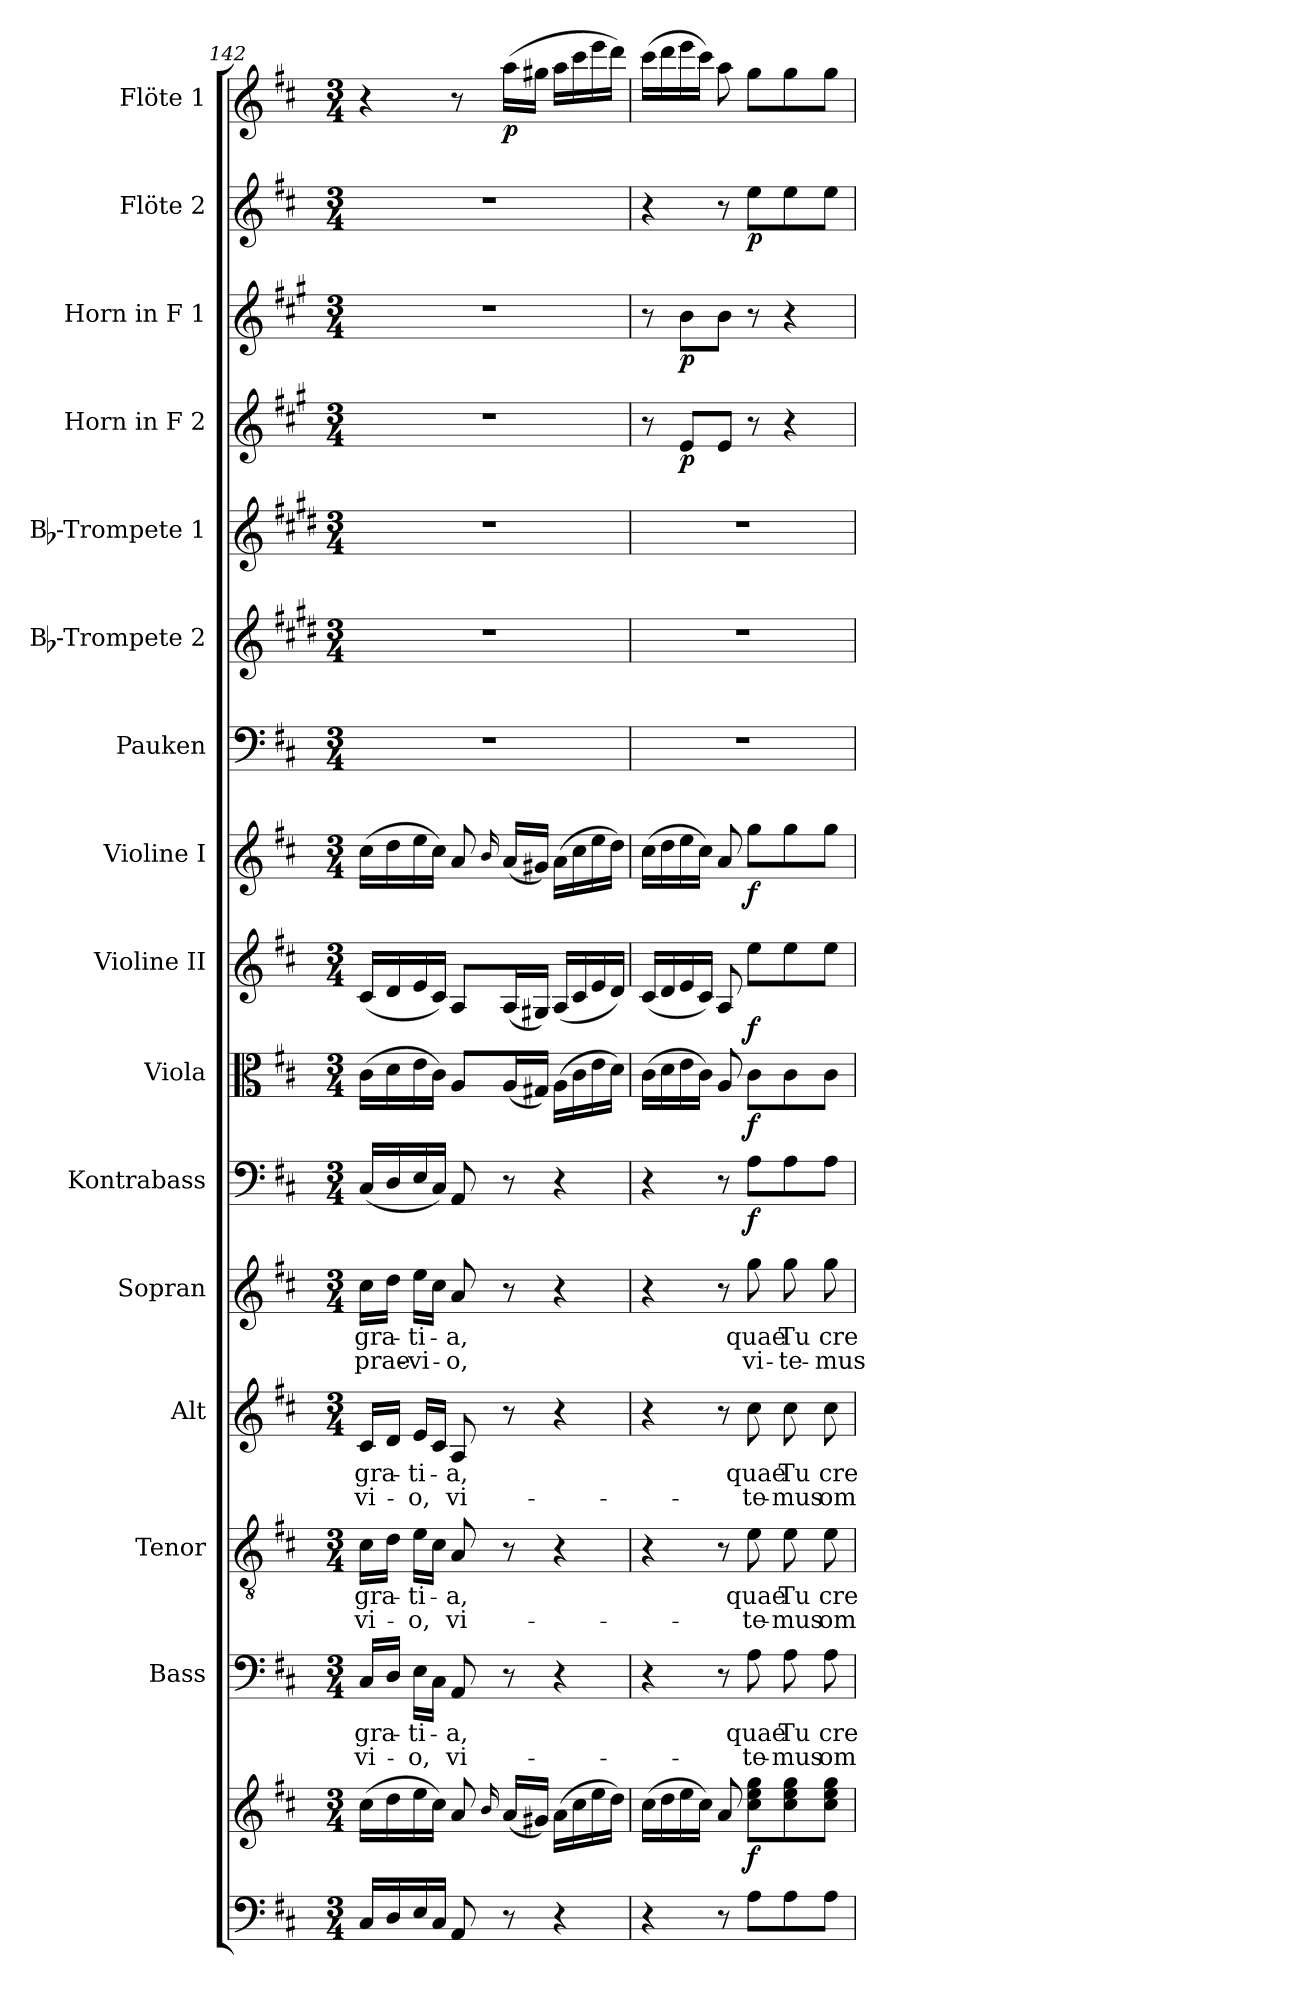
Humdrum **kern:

**kern	**kern	**dynam	**kern	**text	**text	**kern	**text	**text	**kern	**text	**text	**kern	**text	**text	**kern	**dynam	**kern	**dynam	**kern	**dynam	**kern	**dynam	**kern	**kern	**kern	**kern	**dynam	**kern	**dynam	**kern	**dynam	**kern	**dynam
*part16	*part16	*part16	*part15	*part15	*part15	*part14	*part14	*part14	*part13	*part13	*part13	*part12	*part12	*part12	*part11	*part11	*part10	*part10	*part9	*part9	*part8	*part8	*part7	*part6	*part5	*part4	*part4	*part3	*part3	*part2	*part2	*part1	*part1
*staff17	*staff16	*staff16/17	*staff15	*staff15	*staff15	*staff14	*staff14	*staff14	*staff13	*staff13	*staff13	*staff12	*staff12	*staff12	*staff11	*staff11	*staff10	*staff10	*staff9	*staff9	*staff8	*staff8	*staff7	*staff6	*staff5	*staff4	*staff4	*staff3	*staff3	*staff2	*staff2	*staff1	*staff1
*	*	*	*I"Bass	*	*	*I"Tenor	*	*	*I"Alt	*	*	*I"Sopran	*	*	*I"Kontrabass	*	*I"Viola	*	*I"Violine II	*	*I"Violine I	*	*I"Pauken	*I"Bb-Trompete 2	*I"Bb-Trompete 1	*I"Horn in F 2	*	*I"Horn in F 1	*	*I"Flöte 2	*	*I"Flöte 1	*
*	*	*	*I'B.	*	*	*I'T.	*	*	*I'A.	*	*	*I'S.	*	*	*I'Kb.	*	*I'Vla.	*	*I'Vl. II	*	*I'Vl. I	*	*I'Pk.	*I'Bb Trp. 2	*I'Bb Trp. 1	*	*	*	*	*I'Fl. 2	*	*I'Fl. 1	*
!!LO:PB:g=z
*clefF4	*clefG2	*	*clefF4	*	*	*clefGv2	*	*	*clefG2	*	*	*clefG2	*	*	*clefF4	*	*clefC3	*	*clefG2	*	*clefG2	*	*clefF4	*clefG2	*clefG2	*clefG2	*	*clefG2	*	*clefG2	*	*clefG2	*
*	*	*	*	*	*	*	*	*	*	*	*	*	*	*	*ITrd7c12	*	*	*	*	*	*	*	*	*ITrd1c2	*ITrd1c2	*ITrd4c7	*	*ITrd4c7	*	*	*	*	*
*k[f#c#]	*k[f#c#]	*	*k[f#c#]	*	*	*k[f#c#]	*	*	*k[f#c#]	*	*	*k[f#c#]	*	*	*k[f#c#]	*	*k[f#c#]	*	*k[f#c#]	*	*k[f#c#]	*	*k[f#c#]	*k[f#c#]	*k[f#c#]	*k[f#c#]	*	*k[f#c#]	*	*k[f#c#]	*	*k[f#c#]	*
*D:	*D:	*	*D:	*	*	*D:	*	*	*D:	*	*	*D:	*	*	*D:	*	*D:	*	*D:	*	*D:	*	*D:	*D:	*D:	*D:	*	*D:	*	*D:	*	*D:	*
*M3/4	*M3/4	*	*M3/4	*	*	*M3/4	*	*	*M3/4	*	*	*M3/4	*	*	*M3/4	*	*M3/4	*	*M3/4	*	*M3/4	*	*M3/4	*M3/4	*M3/4	*M3/4	*	*M3/4	*	*M3/4	*	*M3/4	*
=142	=142	=142	=142	=142	=142	=142	=142	=142	=142	=142	=142	=142	=142	=142	=142	=142	=142	=142	=142	=142	=142	=142	=142	=142	=142	=142	=142	=142	=142	=142	=142	=142	=142
!	!	!	!	!LO:LY:b	!LO:LY:b	!	!LO:LY:b	!LO:LY:b	!	!LO:LY:b	!LO:LY:b	!	!LO:LY:b	!LO:LY:b	!	!	!	!	!	!	!	!	!	!	!	!	!	!	!	!	!	!	!
16C#/LL	(>16cc#\LL	.	16C#/LL	gra-	-vi-	16c#\LL	gra-	-vi-	16c#/LL	gra-	-vi-	16cc#\LL	gra-	prae-	(<16CC#/LL	.	(>16c#\LL	.	(<16c#/LL	.	(>16cc#\LL	.	2.r	2.r	2.r	2.r	.	2.r	.	2.r	.	4r	.
16D/	16dd\	.	16D/JJ	.	.	16d\JJ	.	.	16d/JJ	.	.	16dd\JJ	.	.	16DD/	.	16d\	.	16d/	.	16dd\	.	.	.	.	.	.	.	.	.	.	.	.
!	!	!	!	!LO:LY:b	!LO:LY:b	!	!LO:LY:b	!LO:LY:b	!	!LO:LY:b	!LO:LY:b	!	!LO:LY:b	!LO:LY:b	!	!	!	!	!	!	!	!	!	!	!	!	!	!	!	!	!	!	!
16E/	16ee\	.	16E\LL	-ti-	-o,	16e\LL	-ti-	-o,	16e/LL	-ti-	-o,	16ee\LL	-ti-	-vi-	16EE/	.	16e\	.	16e/	.	16ee\	.	.	.	.	.	.	.	.	.	.	.	.
16C#/JJ	16cc#\JJ)	.	16C#\JJ	.	.	16c#\JJ	.	.	16c#/JJ	.	.	16cc#\JJ	.	.	16CC#/JJ)	.	16c#\JJ)	.	16c#/JJ)	.	16cc#\JJ)	.	.	.	.	.	.	.	.	.	.	.	.
!	!	!	!	!LO:LY:b	!LO:LY:b	!	!LO:LY:b	!LO:LY:b	!	!LO:LY:b	!LO:LY:b	!	!LO:LY:b	!LO:LY:b	!	!	!	!	!	!	!	!	!	!	!	!	!	!	!	!	!	!	!
8AA/	8a/	.	8AA/	-a,	vi-	8A/	-a,	vi-	8A/	-a,	vi-	8a/	-a,	-o,	8AAA/	.	8A/L	.	8A/L	.	8a/	.	.	.	.	.	.	.	.	.	.	8r	.
.	16qqb/	.	.	.	.	.	.	.	.	.	.	.	.	.	.	.	.	.	.	.	16qqb/	.	.	.	.	.	.	.	.	.	.	.	.
!	!	!	!	!	!	!	!	!	!	!	!	!	!	!	!	!	!	!	!	!	!	!	!	!	!	!	!	!	!	!	!	!	!LO:DY:b
8r	(<16a/LL	.	8r	.	.	8r	.	.	8r	.	.	8r	.	.	8r	.	(<16A/L	.	(<16A/L	.	(<16a/LL	.	.	.	.	.	.	.	.	.	.	(>16aa\LL	p
.	16g#X/JJ)	.	.	.	.	.	.	.	.	.	.	.	.	.	.	.	16G#X/JJ)	.	16G#X/JJ)	.	16g#X/JJ)	.	.	.	.	.	.	.	.	.	.	16gg#X\JJ	.
4r	(>16a\LL	.	4r	.	.	4r	.	.	4r	.	.	4r	.	.	4r	.	(>16A\LL	.	(<16A/LL	.	(>16a\LL	.	.	.	.	.	.	.	.	.	.	16aa\LL	.
.	16cc#\	.	.	.	.	.	.	.	.	.	.	.	.	.	.	.	16c#\	.	16c#/	.	16cc#\	.	.	.	.	.	.	.	.	.	.	16ccc#\	.
.	16ee\	.	.	.	.	.	.	.	.	.	.	.	.	.	.	.	16e\	.	16e/	.	16ee\	.	.	.	.	.	.	.	.	.	.	16eee\	.
.	16dd\JJ)	.	.	.	.	.	.	.	.	.	.	.	.	.	.	.	16d\JJ)	.	16d/JJ)	.	16dd\JJ)	.	.	.	.	.	.	.	.	.	.	16ddd\JJ)	.
=143	=143	=143	=143	=143	=143	=143	=143	=143	=143	=143	=143	=143	=143	=143	=143	=143	=143	=143	=143	=143	=143	=143	=143	=143	=143	=143	=143	=143	=143	=143	=143	=143	=143
4r	(>16cc#\LL	.	4r	.	.	4r	.	.	4r	.	.	4r	.	.	4r	.	(>16c#\LL	.	(<16c#/LL	.	(>16cc#\LL	.	2.r	2.r	2.r	8r	.	8r	.	4r	.	(>16ccc#\LL	.
.	16dd\	.	.	.	.	.	.	.	.	.	.	.	.	.	.	.	16d\	.	16d/	.	16dd\	.	.	.	.	.	.	.	.	.	.	16ddd\	.
!	!	!	!	!	!	!	!	!	!	!	!	!	!	!	!	!	!	!	!	!	!	!	!	!	!	!	!LO:DY:b	!	!LO:DY:b	!	!	!	!
.	16ee\	.	.	.	.	.	.	.	.	.	.	.	.	.	.	.	16e\	.	16e/	.	16ee\	.	.	.	.	8A/L	p	8e\L	p	.	.	16eee\	.
.	16cc#\JJ)	.	.	.	.	.	.	.	.	.	.	.	.	.	.	.	16c#\JJ)	.	16c#/JJ)	.	16cc#\JJ)	.	.	.	.	.	.	.	.	.	.	16ccc#\JJ)	.
8r	8a/	.	8r	.	.	8r	.	.	8r	.	.	8r	.	.	8r	.	8A/	.	8A/	.	8a/	.	.	.	.	8A/J	.	8e\J	.	8r	.	8aa\	.
!	!	!LO:DY:b	!	!LO:LY:b	!LO:LY:b	!	!LO:LY:b	!LO:LY:b	!	!LO:LY:b	!LO:LY:b	!	!LO:LY:b	!LO:LY:b	!	!LO:DY:b	!	!LO:DY:b	!	!LO:DY:b	!	!LO:DY:b	!	!	!	!	!	!	!	!	!LO:DY:b	!	!
8A\L	8cc#\ 8ee\ 8gg\L	f	8A\	quae	-te-	8e\	quae	-te-	8cc#\	quae	-te-	8gg\	quae	vi-	8AA\L	f	8c#\L	f	8ee\L	f	8gg\L	f	.	.	.	8r	.	8r	.	8ee\L	p	8gg\L	.
!	!	!	!	!LO:LY:b	!LO:LY:b	!	!LO:LY:b	!LO:LY:b	!	!LO:LY:b	!LO:LY:b	!	!LO:LY:b	!LO:LY:b	!	!	!	!	!	!	!	!	!	!	!	!	!	!	!	!	!	!	!
8A\	8cc#\ 8ee\ 8gg\	.	8A\	Tu	-mus	8e\	Tu	-mus	8cc#\	Tu	-mus	8gg\	Tu	-te-	8AA\	.	8c#\	.	8ee\	.	8gg\	.	.	.	.	4r	.	4r	.	8ee\	.	8gg\	.
!	!	!	!	!LO:LY:b	!LO:LY:b	!	!LO:LY:b	!LO:LY:b	!	!LO:LY:b	!LO:LY:b	!	!LO:LY:b	!LO:LY:b	!	!	!	!	!	!	!	!	!	!	!	!	!	!	!	!	!	!	!
8A\J	8cc#\ 8ee\ 8gg\J	.	8A\	cre-	om-	8e\	cre-	om-	8cc#\	cre-	om-	8gg\	cre-	-mus	8AA\J	.	8c#\J	.	8ee\J	.	8gg\J	.	.	.	.	.	.	.	.	8ee\J	.	8gg\J	.
=	=	=	=	=	=	=	=	=	=	=	=	=	=	=	=	=	=	=	=	=	=	=	=	=	=	=	=	=	=	=	=	=	=
*-	*-	*-	*-	*-	*-	*-	*-	*-	*-	*-	*-	*-	*-	*-	*-	*-	*-	*-	*-	*-	*-	*-	*-	*-	*-	*-	*-	*-	*-	*-	*-	*-	*-
